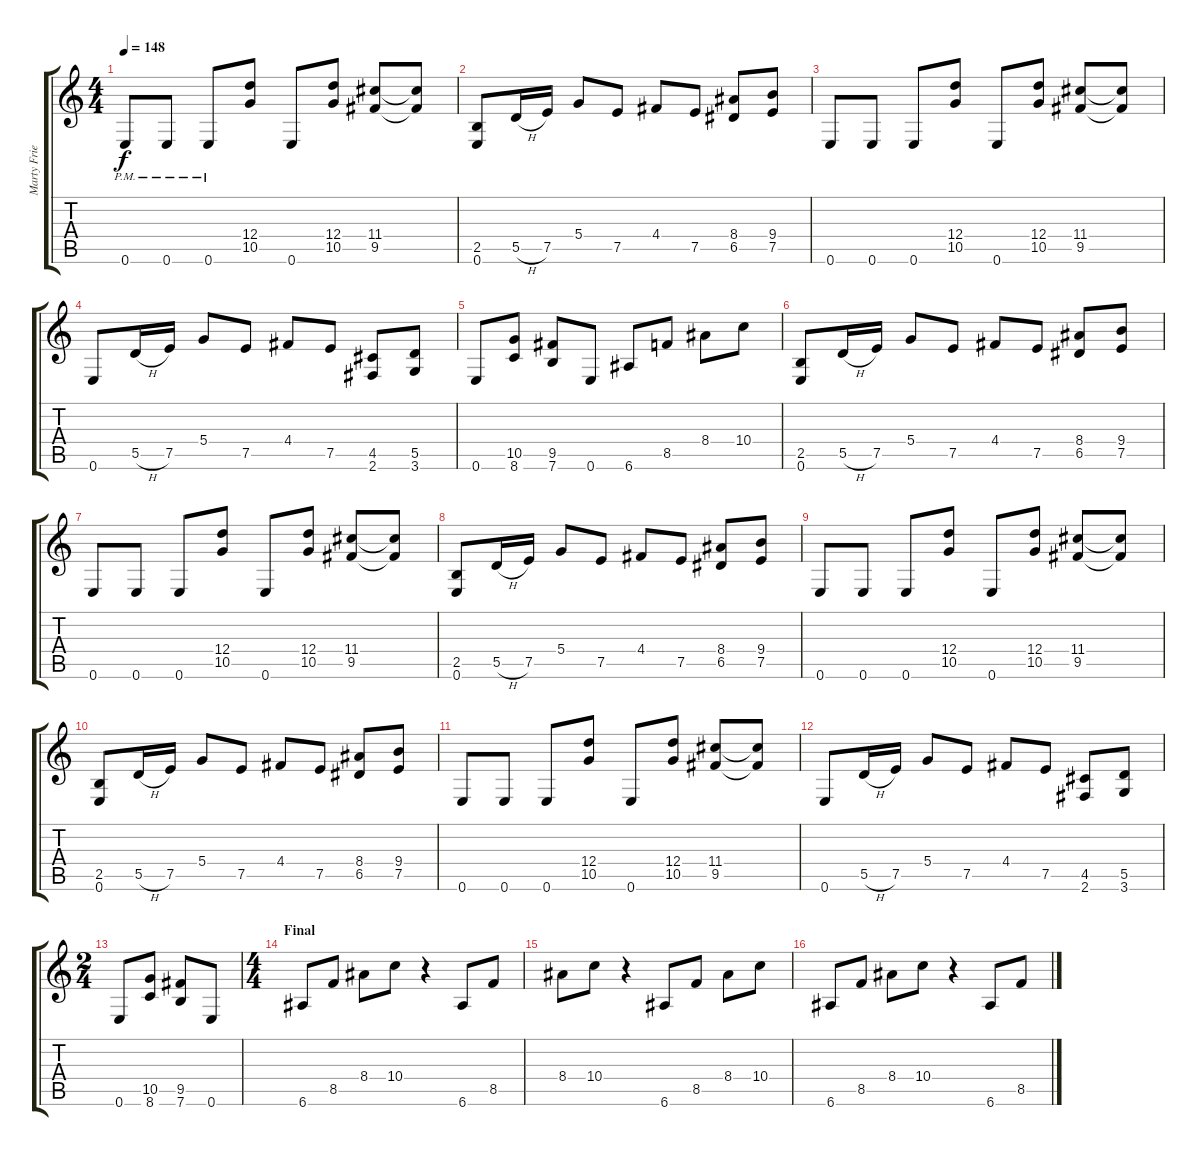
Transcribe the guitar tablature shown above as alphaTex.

\track ("Marty Friedman" "Marty Frie") {instrument distortionguitar}
\staff {score tabs}
\tuning (E4 B3 G3 D3 A2 E2) {hide}
\ts (4 4)
\tempo 148
\clef g2
\ks c
0.6{pm}.8{dy f} 0.6{pm}.8 0.6{pm}.8 (12.4 10.5).8 0.6.8 (12.4 10.5).8 (11.4 9.5).8 (11.4{t} 9.5{t}).8 |
(2.5 0.6).8 5.5{h}.16 7.5.16 5.4.8 7.5.8 4.4.8 7.5.8 (8.4 6.5).8 (9.4 7.5).8 |
0.6.8 0.6.8 0.6.8 (12.4 10.5).8 0.6.8 (12.4 10.5).8 (11.4 9.5).8 (11.4{t} 9.5{t}).8 |
0.6.8 5.5{h}.16 7.5.16 5.4.8 7.5.8 4.4.8 7.5.8 (4.5 2.6).8 (5.5 3.6).8 |
0.6.8 (10.5 8.6).8 (9.5 7.6).8 0.6.8 6.6.8 8.5.8 8.4.8 10.4.8 |
(2.5 0.6).8 5.5{h}.16 7.5.16 5.4.8 7.5.8 4.4.8 7.5.8 (8.4 6.5).8 (9.4 7.5).8 |
0.6.8 0.6.8 0.6.8 (12.4 10.5).8 0.6.8 (12.4 10.5).8 (11.4 9.5).8 (11.4{t} 9.5{t}).8 |
(2.5 0.6).8 5.5{h}.16 7.5.16 5.4.8 7.5.8 4.4.8 7.5.8 (8.4 6.5).8 (9.4 7.5).8 |
0.6.8 0.6.8 0.6.8 (12.4 10.5).8 0.6.8 (12.4 10.5).8 (11.4 9.5).8 (11.4{t} 9.5{t}).8 |
(2.5 0.6).8 5.5{h}.16 7.5.16 5.4.8 7.5.8 4.4.8 7.5.8 (8.4 6.5).8 (9.4 7.5).8 |
0.6.8 0.6.8 0.6.8 (12.4 10.5).8 0.6.8 (12.4 10.5).8 (11.4 9.5).8 (11.4{t} 9.5{t}).8 |
0.6.8 5.5{h}.16 7.5.16 5.4.8 7.5.8 4.4.8 7.5.8 (4.5 2.6).8 (5.5 3.6).8 |
\ts (2 4)
0.6.8 (10.5 8.6).8 (9.5 7.6).8 0.6.8 |
\ts (4 4)
\section ("" "Final")
6.6.8 8.5.8 8.4.8 10.4.8 r.4 6.6.8 8.5.8 |
8.4.8 10.4.8 r.4 6.6.8 8.5.8 8.4.8 10.4.8 |
6.6.8 8.5.8 8.4.8 10.4.8 r.4 6.6.8 8.5.8
